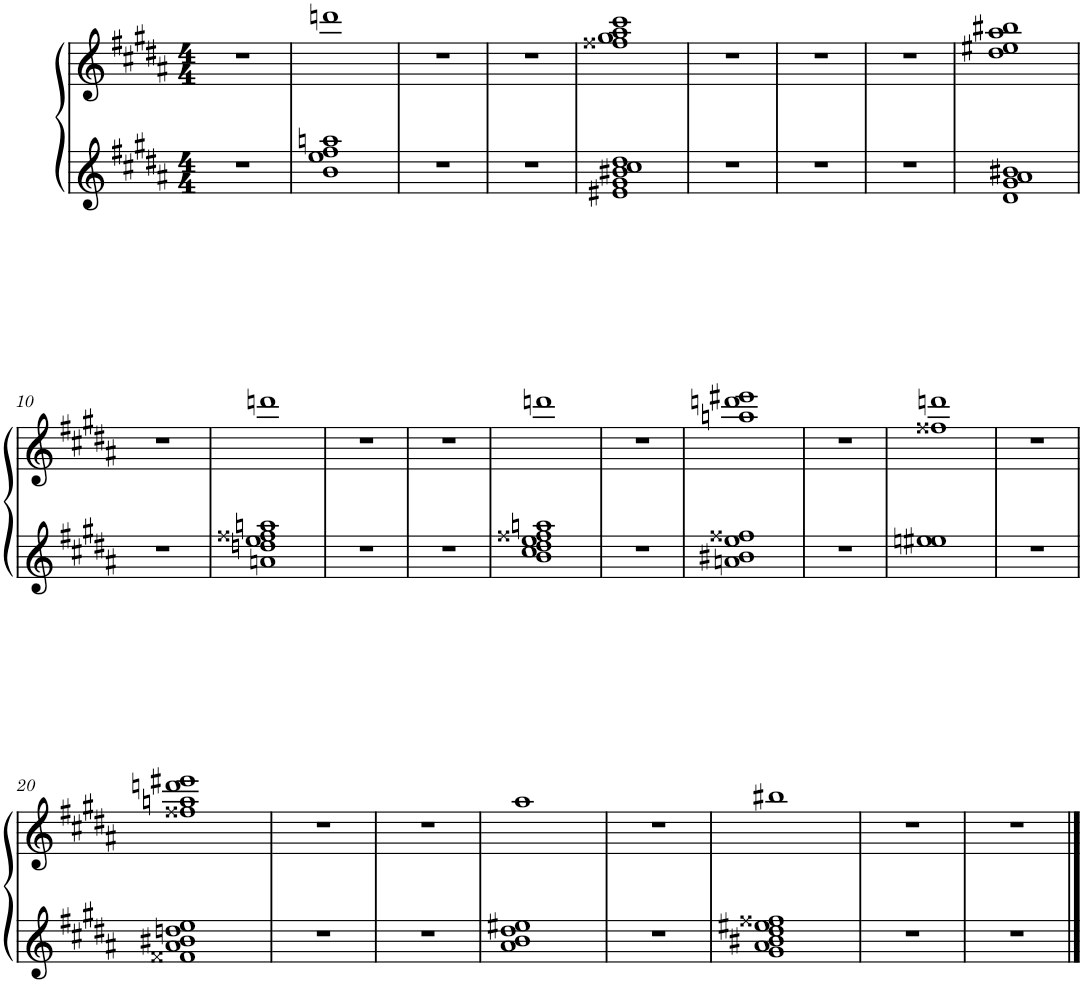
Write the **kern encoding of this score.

**kern	**kern
*part1	*part1
*staff2	*staff1
*I"Piano, 12/8 gp	*
*I'Pno.	*
*clefG2	*clefG2
*k[f#c#g#d#a#]	*k[f#c#g#d#a#]
*M4/4	*M4/4
=1	=1
1r	1r
=2	=2
1b 1ee 1ff# 1aan	1dddn
=3	=3
1r	1r
=4	=4
1r	1r
=5	=5
1e#X 1g# 1b#X 1cc# 1dd#	1ff##X 1gg# 1aa# 1ccc#
=6	=6
1r	1r
=7	=7
1r	1r
=8	=8
1r	1r
=9	=9
1d# 1g# 1a# 1b#X	1dd# 1ee#X 1aa# 1bb#X
!!LO:LB:g=z
=10	=10
1r	1r
=11	=11
1an 1ddn 1ee 1ff##X 1aan	1dddn
=12	=12
1r	1r
=13	=13
1r	1r
=14	=14
1b 1cc# 1dd# 1ee 1ff##X 1aan	1dddn
=15	=15
1r	1r
=16	=16
1an 1b#X 1ee 1ff##X	1aan 1dddn 1eee#X
=17	=17
1r	1r
=18	=18
1een 1ee#X	1ff##X 1dddn
=19	=19
1r	1r
!!LO:LB:g=z
=20	=20
1f##X 1a# 1b#X 1ddn 1ee	1ff##X 1aan 1dddn 1eee#X
=21	=21
1r	1r
=22	=22
1r	1r
=23	=23
1a# 1b 1dd# 1ee#X	1aa#
=24	=24
1r	1r
=25	=25
1g# 1a# 1b#X 1dd# 1ee#X 1ff##X	1bb#X
=26	=26
1r	1r
=27	=27
1r	1r
==	==
*-	*-
